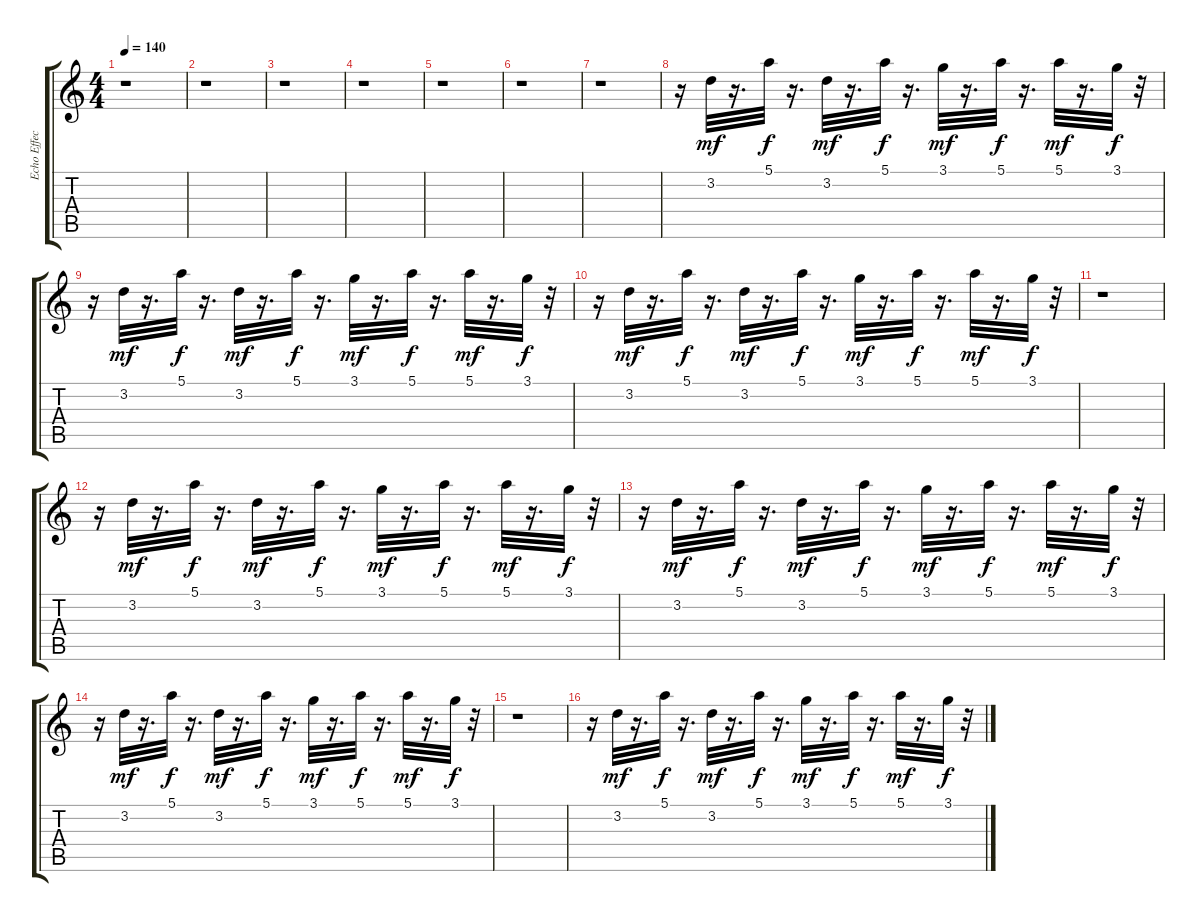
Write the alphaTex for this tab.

\track ("Echo Effect" "Echo Effec") {instrument distortionguitar}
\staff {score tabs}
\tuning (E4 B3 G3 D3 A2 E2) {hide}
\ts (4 4)
\tempo 140
\clef g2
\ks c
r.1{dy f} |
r.1 |
r.1 |
r.1 |
r.1 |
r.1 |
r.1 |
r.16 3.2.32{dy mf volume 9} r.16{d} 5.1.32{dy f} r.16{d} 3.2.32{dy mf} r.16{d} 5.1.32{dy f} r.16{d} 3.1.32{dy mf} r.16{d} 5.1.32{dy f} r.16{d} 5.1.32{dy mf} r.16{d} 3.1.32{dy f} r.32 |
r.16 3.2.32{dy mf} r.16{d} 5.1.32{dy f} r.16{d} 3.2.32{dy mf} r.16{d} 5.1.32{dy f} r.16{d} 3.1.32{dy mf} r.16{d} 5.1.32{dy f} r.16{d} 5.1.32{dy mf} r.16{d} 3.1.32{dy f} r.32 |
r.16 3.2.32{dy mf} r.16{d} 5.1.32{dy f} r.16{d} 3.2.32{dy mf} r.16{d} 5.1.32{dy f} r.16{d} 3.1.32{dy mf} r.16{d} 5.1.32{dy f} r.16{d} 5.1.32{dy mf} r.16{d} 3.1.32{dy f} r.32 |
r.1 |
r.16 3.2.32{dy mf} r.16{d} 5.1.32{dy f} r.16{d} 3.2.32{dy mf} r.16{d} 5.1.32{dy f} r.16{d} 3.1.32{dy mf} r.16{d} 5.1.32{dy f} r.16{d} 5.1.32{dy mf} r.16{d} 3.1.32{dy f} r.32 |
r.16 3.2.32{dy mf} r.16{d} 5.1.32{dy f} r.16{d} 3.2.32{dy mf} r.16{d} 5.1.32{dy f} r.16{d} 3.1.32{dy mf} r.16{d} 5.1.32{dy f} r.16{d} 5.1.32{dy mf} r.16{d} 3.1.32{dy f} r.32 |
r.16 3.2.32{dy mf} r.16{d} 5.1.32{dy f} r.16{d} 3.2.32{dy mf} r.16{d} 5.1.32{dy f} r.16{d} 3.1.32{dy mf} r.16{d} 5.1.32{dy f} r.16{d} 5.1.32{dy mf} r.16{d} 3.1.32{dy f} r.32 |
r.1 |
r.16 3.2.32{dy mf} r.16{d} 5.1.32{dy f} r.16{d} 3.2.32{dy mf} r.16{d} 5.1.32{dy f} r.16{d} 3.1.32{dy mf} r.16{d} 5.1.32{dy f} r.16{d} 5.1.32{dy mf} r.16{d} 3.1.32{dy f} r.32
